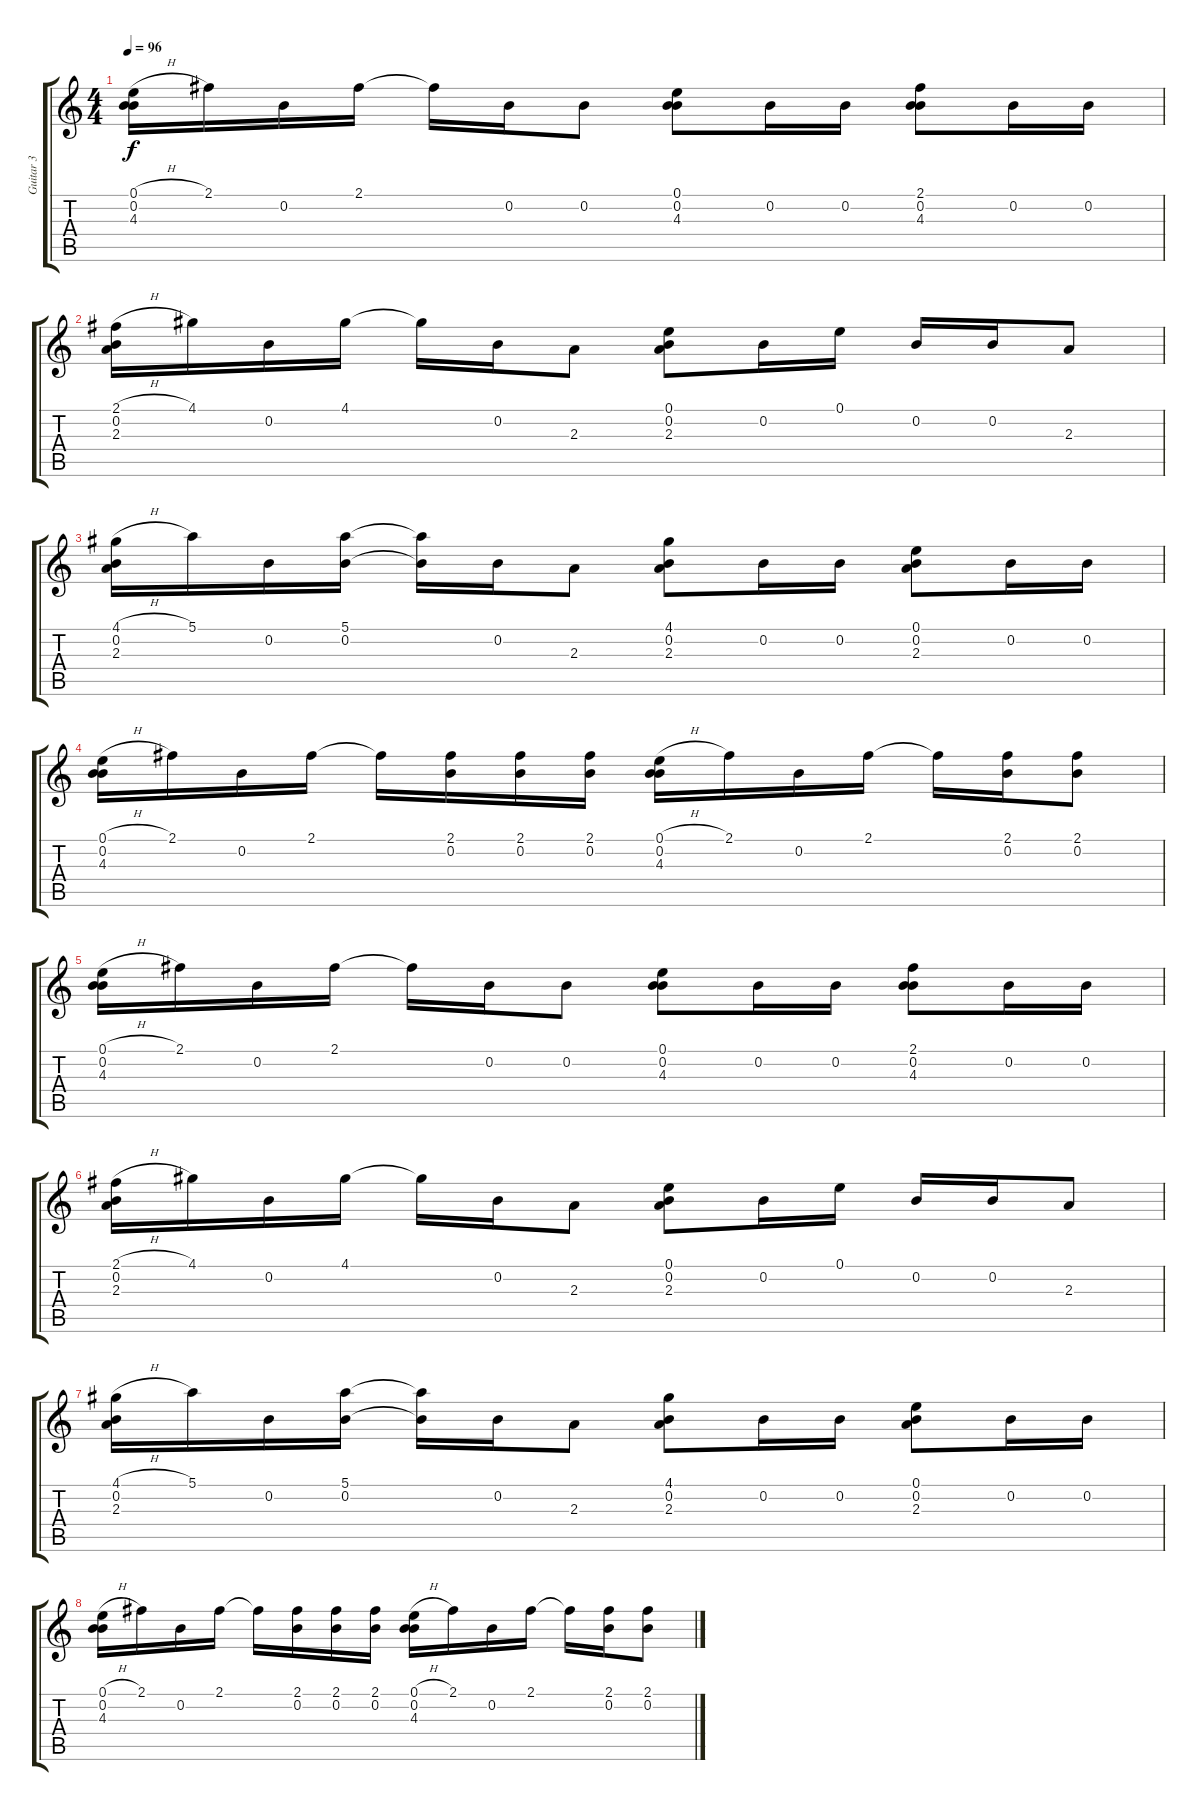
\track ("Guitar 3" "Guitar 3") {instrument banjo}
\staff {score tabs}
\tuning (E4 B3 G3 D3 A2 E2) {hide}
\displaytranspose 12
\ts (4 4)
\tempo 96
\clef g2
\ks c
(0.1{h} 0.2 4.3).16{dy f} 2.1.16 0.2.16 2.1.16 2.1{t}.16 0.2.16 0.2.8 (0.1 0.2 4.3).8 0.2.16 0.2.16 (2.1 0.2 4.3).8 0.2.16 0.2.16 |
(2.1{h} 0.2 2.3).16 4.1.16 0.2.16 4.1.16 4.1{t}.16 0.2.16 2.3.8 (0.1 0.2 2.3).8 0.2.16 0.1.16 0.2.16 0.2.16 2.3.8 |
(4.1{h} 0.2 2.3).16 5.1.16 0.2.16 (5.1 0.2).16 (5.1{t} 0.2{t}).16 0.2.16 2.3.8 (4.1 0.2 2.3).8 0.2.16 0.2.16 (0.1 0.2 2.3).8 0.2.16 0.2.16 |
(0.1{h} 0.2 4.3).16 2.1.16 0.2.16 2.1.16 2.1{t}.16 (2.1 0.2).16 (2.1 0.2).16 (2.1 0.2).16 (0.1{h} 0.2 4.3).16 2.1.16 0.2.16 2.1.16 2.1{t}.16 (2.1 0.2).16 (2.1 0.2).8 |
(0.1{h} 0.2 4.3).16 2.1.16 0.2.16 2.1.16 2.1{t}.16 0.2.16 0.2.8 (0.1 0.2 4.3).8 0.2.16 0.2.16 (2.1 0.2 4.3).8 0.2.16 0.2.16 |
(2.1{h} 0.2 2.3).16 4.1.16 0.2.16 4.1.16 4.1{t}.16 0.2.16 2.3.8 (0.1 0.2 2.3).8 0.2.16 0.1.16 0.2.16 0.2.16 2.3.8 |
(4.1{h} 0.2 2.3).16 5.1.16 0.2.16 (5.1 0.2).16 (5.1{t} 0.2{t}).16 0.2.16 2.3.8 (4.1 0.2 2.3).8 0.2.16 0.2.16 (0.1 0.2 2.3).8 0.2.16 0.2.16 |
(0.1{h} 0.2 4.3).16 2.1.16 0.2.16 2.1.16 2.1{t}.16 (2.1 0.2).16 (2.1 0.2).16 (2.1 0.2).16 (0.1{h} 0.2 4.3).16 2.1.16 0.2.16 2.1.16 2.1{t}.16 (2.1 0.2).16 (2.1 0.2).8
